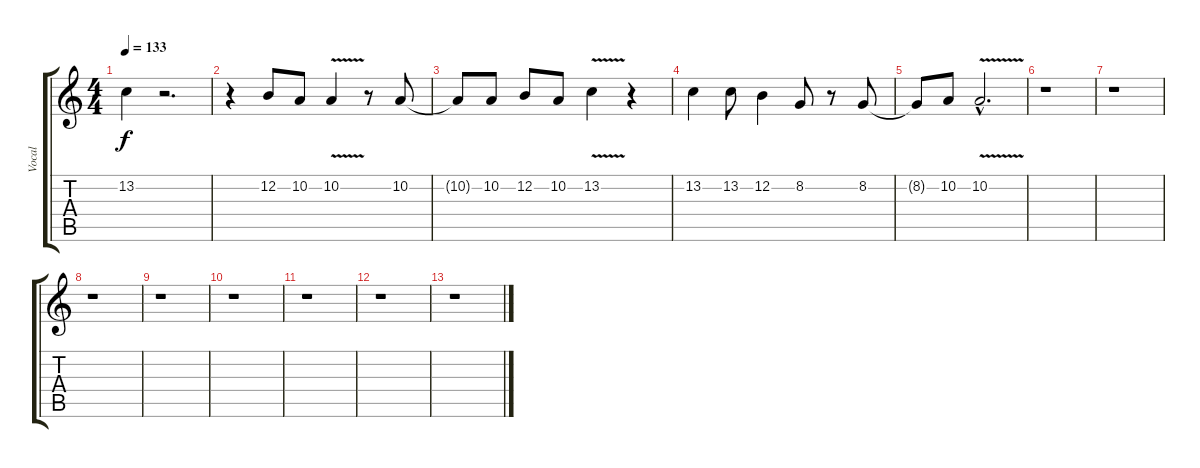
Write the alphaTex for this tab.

\track ("Vocal" "Vocal") {instrument tenorsax}
\staff {score tabs}
\tuning (E4 B3 G3 D3 A2 E2) {hide}
\ts (4 4)
\tempo 133
\clef g2
\ks c
13.2{t}.4{dy f} r.2{d} |
r.4 12.2.8 10.2.8 10.2{v}.4 r.8 10.2.8 |
10.2{t}.8 10.2.8 12.2.8 10.2.8 13.2{v}.4 r.4 |
13.2.4 13.2.8 12.2.4 8.2.8 r.8 8.2.8 |
8.2{t}.8 10.2.8 10.2{v hac}.2{d} |
r.1 |
r.1 |
r.1 |
r.1 |
r.1 |
r.1 |
r.1 |
r.1
